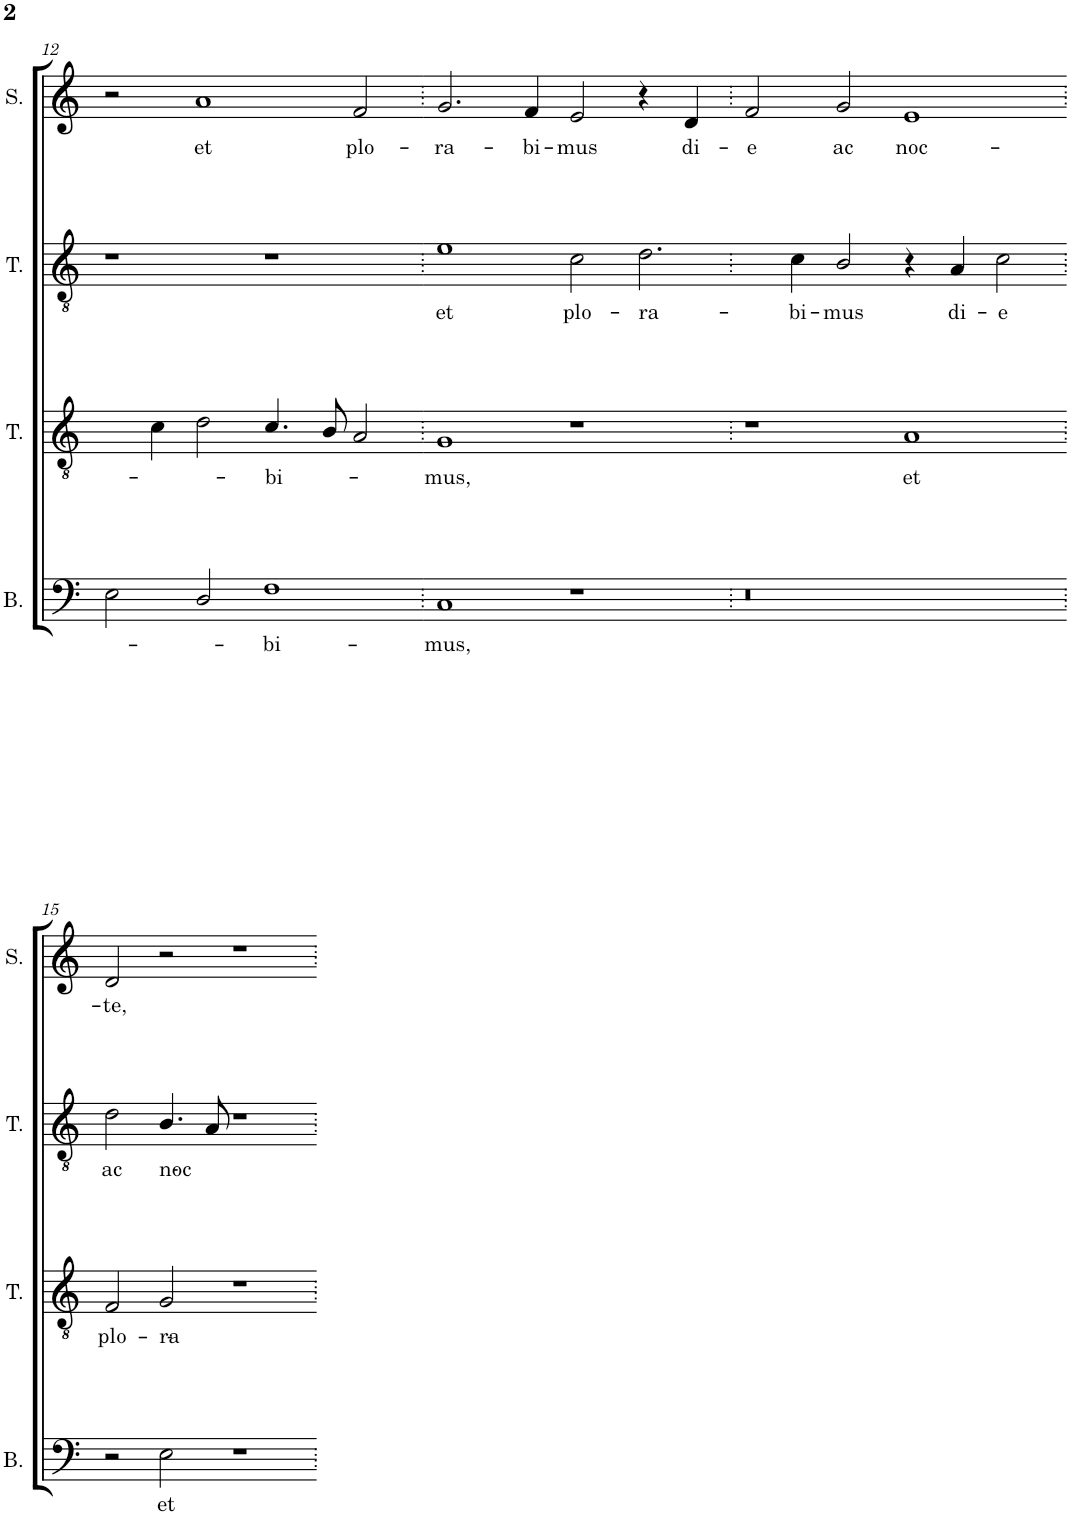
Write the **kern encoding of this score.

**kern	**text	**kern	**text	**kern	**text	**kern	**text
*part4	*part4	*part3	*part3	*part2	*part2	*part1	*part1
*staff4	*staff4	*staff3	*staff3	*staff2	*staff2	*staff1	*staff1
*I"Bass	*	*I"Tenor	*	*I"Tenor	*	*I"Soprano	*
*I'B.	*	*I'T.	*	*I'T.	*	*I'S.	*
!!LO:PB:g=z
*clefF4	*	*clefGv2	*	*clefGv2	*	*clefG2	*
*k[]	*	*k[]	*	*k[]	*	*k[]	*
*M4/2	*	*M4/2	*	*M4/2	*	*M4/2	*
=12	=12	=12	=12	=12	=12	=12	=12
2E\	.	4d\]	.	1r	.	2r	.
.	.	4c\	.	.	.	.	.
!	!	!	!	!	!	!	!LO:LY:b
2D/	.	2d\	.	.	.	1a	et
!	!LO:LY:b	!	!LO:LY:b	!	!	!	!
1F	-bi-	4.c/	-bi-	1r	.	.	.
.	.	8B/	.	.	.	.	.
!	!	!	!	!	!	!	!LO:LY:b
.	.	2A/	.	.	.	2f/	plo-
=13.	=13.	=13.	=13.	=13.	=13.	=13.	=13.
!	!LO:LY:b	!	!LO:LY:b	!	!LO:LY:b	!	!LO:LY:b
1C	-mus,	1G	-mus,	1e	et	2.g/	-ra-
!	!	!	!	!	!	!	!LO:LY:b
.	.	.	.	.	.	4f/	-bi-
!	!	!	!	!	!LO:LY:b	!	!LO:LY:b
1r	.	1r	.	2c\	plo-	2e/	-mus
!	!	!	!	!LO:N:vis=2.	!LO:LY:b	!	!
.	.	.	.	[>2d\	-ra-	4r	.
!	!	!	!	!	!	!	!LO:LY:b
.	.	.	.	.	.	4d/	di-
=14.	=14.	=14.	=14.	=14.	=14.	=14.	=14.
!	!	!	!	!	!	!	!LO:LY:b
0r	.	1r	.	4d\]	.	2f/	-e
!	!	!	!	!	!LO:LY:b	!	!
.	.	.	.	4c\	bi-	.	.
!	!	!	!	!	!LO:LY:b	!	!LO:LY:b
.	.	.	.	2B/	-mus	2g/	ac
!	!	!	!LO:LY:b	!	!	!	!LO:LY:b
.	.	1A	et	4r	.	1e	noc-
!	!	!	!	!	!LO:LY:b	!	!
.	.	.	.	4A/	di-	.	.
!	!	!	!	!	!LO:LY:b	!	!
.	.	.	.	2c\	-e	.	.
!!LO:LB:g=z
=15.	=15.	=15.	=15.	=15.	=15.	=15.	=15.
!	!	!	!LO:LY:b	!	!LO:LY:b	!	!LO:LY:b
2r	.	2F/	plo-	2d\	ac	2d/	-te,
!	!LO:LY:b	!	!LO:LY:b	!	!LO:LY:b	!	!
2E\	et	2G/	-ra-	4.B/	noc-	2r	.
.	.	.	.	8A/	.	.	.
1r	.	1r	.	1r	.	1r	.
=.	=.	=.	=.	=.	=.	=.	=.
*-	*-	*-	*-	*-	*-	*-	*-
